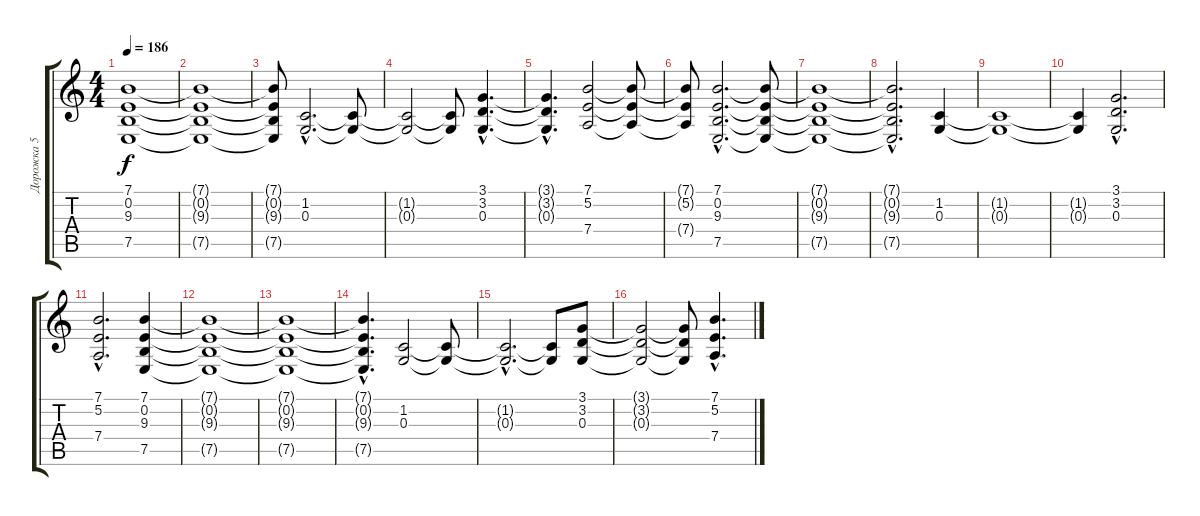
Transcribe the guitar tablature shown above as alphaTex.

\track ("Дорожка 5" "Дорожка 5") {instrument stringensemble1}
\staff {score tabs}
\tuning (E4 B3 G3 D3 A2 E2) {hide}
\ts (4 4)
\tempo 186
\clef g2
\ks c
(7.1{t} 0.2{t} 9.3{t} 7.5{t}).1{dy f} |
(7.1{t} 0.2{t} 9.3{t} 7.5{t}).1 |
(7.1{t} 0.2{t} 9.3{t} 7.5{t}).8 (1.2{hac} 0.3{hac}).2{d} (1.2{t} 0.3{t}).8 |
(1.2{t} 0.3{t}).2 (1.2{t} 0.3{t}).8 (3.1{hac} 3.2{hac} 0.3{hac}).4{d} |
(3.1{hac t} 3.2{hac t} 0.3{hac t}).4{d} (7.1 5.2 7.4).2 (7.1{t} 5.2{t} 7.4{t}).8 |
(7.1{t} 5.2{t} 7.4{t}).8 (7.1{hac} 0.2{hac} 9.3{hac} 7.5{hac}).2{d} (7.1{t} 0.2{t} 9.3{t} 7.5{t}).8 |
(7.1{t} 0.2{t} 9.3{t} 7.5{t}).1 |
(7.1{hac t} 0.2{hac t} 9.3{hac t} 7.5{hac t}).2{d} (1.2 0.3).4 |
(1.2{t} 0.3{t}).1 |
(1.2{t} 0.3{t}).4 (3.1{hac} 3.2{hac} 0.3{hac}).2{d} |
(7.1{hac} 5.2{hac} 7.4{hac}).2{d} (7.1 0.2 9.3 7.5).4 |
(7.1{t} 0.2{t} 9.3{t} 7.5{t}).1 |
(7.1{t} 0.2{t} 9.3{t} 7.5{t}).1 |
(7.1{hac t} 0.2{hac t} 9.3{hac t} 7.5{hac t}).4{d} (1.2 0.3).2 (1.2{t} 0.3{t}).8 |
(1.2{hac t} 0.3{hac t}).2{d} (1.2{t} 0.3{t}).8 (3.1 3.2 0.3).8 |
(3.1{t} 3.2{t} 0.3{t}).2 (3.1{t} 3.2{t} 0.3{t}).8 (7.1{hac} 5.2{hac} 7.4{hac}).4{d}
